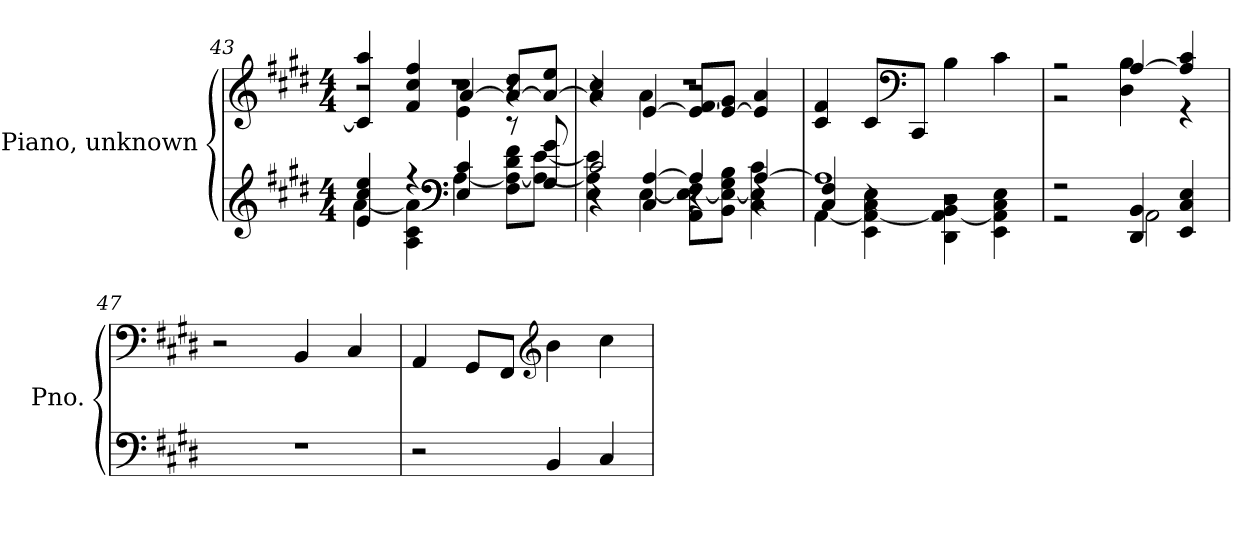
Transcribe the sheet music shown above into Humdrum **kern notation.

**kern	**kern
*part1	*part1
*staff2	*staff1
*I"Piano, unknown	*
*I'Pno.	*
!!LO:PB:g=z
*clefG2	*clefG2
*k[f#c#g#d#]	*k[f#c#g#d#]
*M4/4	*M4/4
=43	=43
*^	*^
*	*	*	*^
4e/ 4cc#/ 4ee/	[4a\	1r	2r	4c#/] 4aa/
4r	4A\ 4c#\ 4a\]	.	.	4f#/ 4cc#/ 4ff#/
*clefF4	*	*	*	*
4E/ 4c#/	[4A\	.	4e\ 4cc#\	[4a/
8r	8F#\ 8A\_ 8d#\ 8f#\L	.	4r	8a/_ 8dd#/L
8G#/ 8g#/	8A\_ [8e\J	.	.	8a/_ 8ee/J
=44	=44	=44	=44	=44
*	*^	*	*	*
2c#/	4E\ 4A\] 4e\]	4r	1r	4r	4a/] 4cc#/
.	[4E\	4C#/ [4A/	.	4a\	[4e/
4r	8AA\ 8E\_ 8F#\L	4A/]	.	2r	8e/_ 8f#/L
.	8BB\ 8E\_ 8G#\ 8B\J	.	.	.	8e/_ 8g#/J
[4A/	4C#\ 4E\] 4c#\	4r	.	.	4e/] 4a/
*	*	*	*v	*v	*v
=45	=45	=45	=45
1A]	[4AA\	4C#/ 4F#/	4c#/ 4f#/
.	4EE\ 4AA\_ 4C#\ 4E\	4r	8c#/L
*	*	*	*clefF4
.	.	.	8CC#/J
.	4DD#\ 4AA\_ 4BB\ 4D#\	2r	4B\
.	4EE\ 4AA\] 4C#\ 4E\	.	4c#\
*	*v	*v	*
=46	=46	=46
*	*	*^
2r	2r	2r	2r
4DD#/ 4BB/	2AA\	[4A/	4D#\ 4B\
4EE/ 4C#/ 4E/	.	4A/] 4c#/	4r
*v	*v	*	*
*	*v	*v
=47	=47
1r	2r
.	4BB/
.	4C#/
!!LO:LB:g=z
=48	=48
2r	4AA/
.	8GG#/L
.	8FF#/J
*	*clefG2
4BB/	4b\
4C#/	4cc#\
=	=
*-	*-
